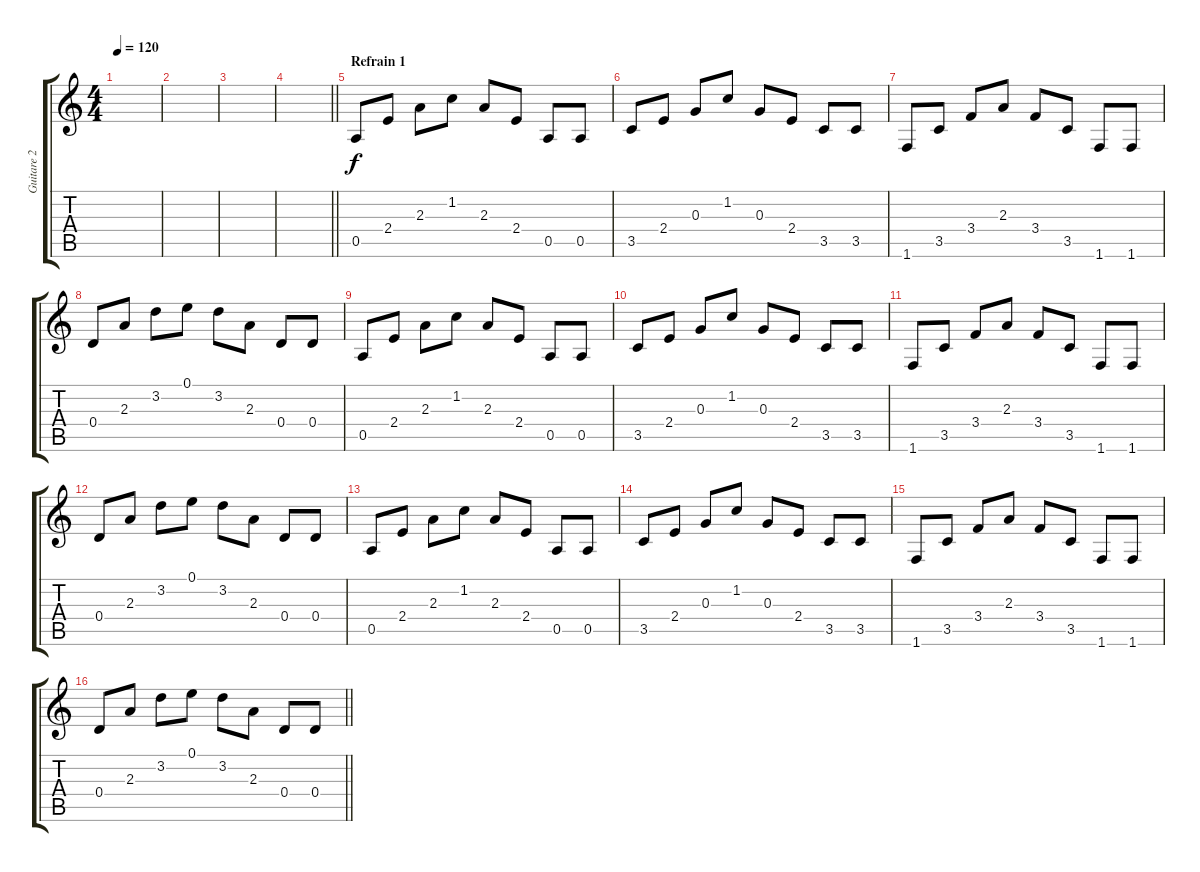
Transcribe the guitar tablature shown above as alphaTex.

\track ("Guitare 2" "Guitare 2") {instrument distortionguitar}
\staff {score tabs}
\tuning (E4 B3 G3 D3 A2 E2) {hide}
\ts (4 4)
\tempo 120
\clef g2
\ks c
|
|
|
\barLineRight lightlight
|
\section ("" "Refrain 1")
0.5.8 2.4.8 2.3.8 1.2.8 2.3.8 2.4.8 0.5.8 0.5.8 |
3.5.8 2.4.8 0.3.8 1.2.8 0.3.8 2.4.8 3.5.8 3.5.8 |
1.6.8 3.5.8 3.4.8 2.3.8 3.4.8 3.5.8 1.6.8 1.6.8 |
0.4.8 2.3.8 3.2.8 0.1.8 3.2.8 2.3.8 0.4.8 0.4.8 |
0.5.8 2.4.8 2.3.8 1.2.8 2.3.8 2.4.8 0.5.8 0.5.8 |
3.5.8 2.4.8 0.3.8 1.2.8 0.3.8 2.4.8 3.5.8 3.5.8 |
1.6.8 3.5.8 3.4.8 2.3.8 3.4.8 3.5.8 1.6.8 1.6.8 |
0.4.8 2.3.8 3.2.8 0.1.8 3.2.8 2.3.8 0.4.8 0.4.8 |
0.5.8 2.4.8 2.3.8 1.2.8 2.3.8 2.4.8 0.5.8 0.5.8 |
3.5.8 2.4.8 0.3.8 1.2.8 0.3.8 2.4.8 3.5.8 3.5.8 |
1.6.8 3.5.8 3.4.8 2.3.8 3.4.8 3.5.8 1.6.8 1.6.8 |
\barLineRight lightlight
0.4.8 2.3.8 3.2.8 0.1.8 3.2.8 2.3.8 0.4.8 0.4.8
